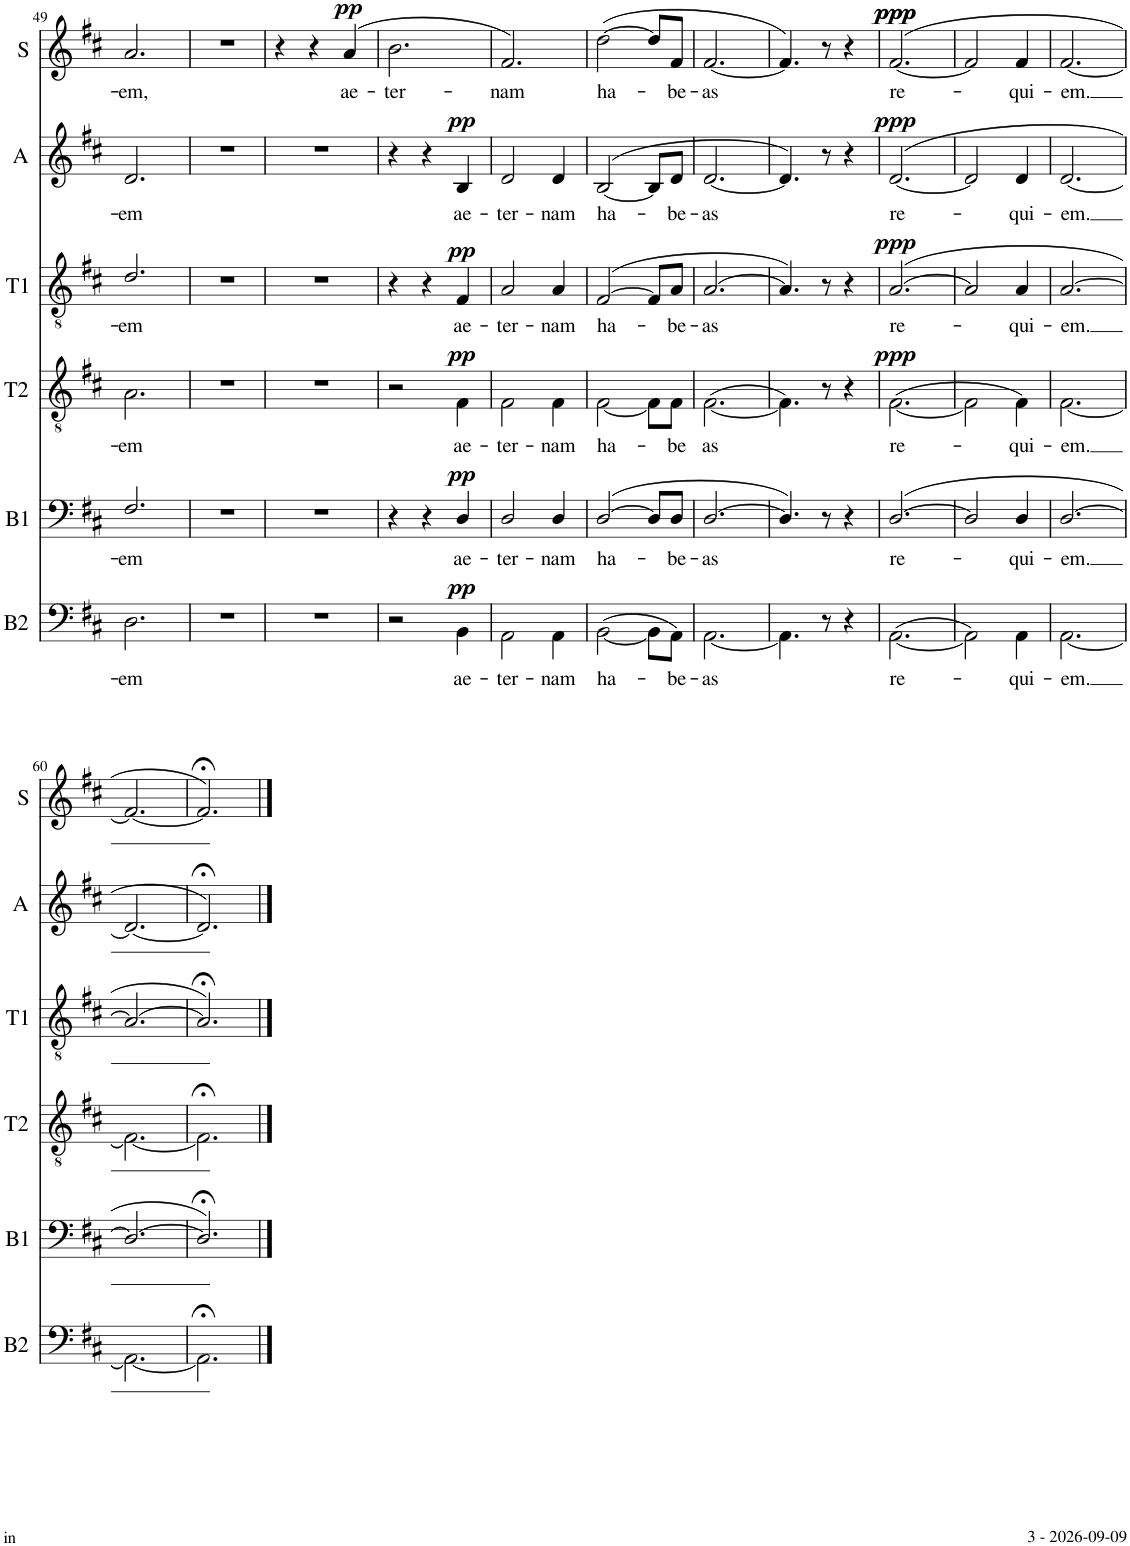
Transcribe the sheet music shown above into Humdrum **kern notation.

**kern	**text	**dynam	**kern	**text	**dynam	**kern	**text	**dynam	**kern	**text	**dynam	**kern	**text	**dynam	**kern	**text	**dynam
*part6	*part6	*part6	*part5	*part5	*part5	*part4	*part4	*part4	*part3	*part3	*part3	*part2	*part2	*part2	*part1	*part1	*part1
*staff6	*staff6	*staff6	*staff5	*staff5	*staff5	*staff4	*staff4	*staff4	*staff3	*staff3	*staff3	*staff2	*staff2	*staff2	*staff1	*staff1	*staff1
*I"Basse 2	*	*	*I"Basse 1	*	*	*I"Ténor 2	*	*	*I"Tenor1	*	*	*I"Alto	*	*	*I"Soprano	*	*
*I'B2	*	*	*I'B1	*	*	*I'T2	*	*	*I'T1	*	*	*I'A	*	*	*I'S	*	*
!!LO:PB:g=z
*clefF4	*	*	*clefF4	*	*	*clefGv2	*	*	*clefGv2	*	*	*clefG2	*	*	*clefG2	*	*
*k[f#c#]	*	*	*k[f#c#]	*	*	*k[f#c#]	*	*	*k[f#c#]	*	*	*k[f#c#]	*	*	*k[f#c#]	*	*
*D:	*	*	*D:	*	*	*D:	*	*	*D:	*	*	*D:	*	*	*D:	*	*
*M3/4	*	*	*M3/4	*	*	*M3/4	*	*	*M3/4	*	*	*M3/4	*	*	*M3/4	*	*
=49	=49	=49	=49	=49	=49	=49	=49	=49	=49	=49	=49	=49	=49	=49	=49	=49	=49
!	!LO:LY:b	!	!	!LO:LY:b	!	!	!LO:LY:b	!	!	!LO:LY:b	!	!	!LO:LY:b	!	!	!LO:LY:b	!
2.D\	em	.	2.F#/	-em	.	2.A\	-em	.	2.d/	-em	.	2.d/	-em	.	2.a/	-em,	.
=50	=50	=50	=50	=50	=50	=50	=50	=50	=50	=50	=50	=50	=50	=50	=50	=50	=50
2.r	.	.	2.r	.	.	2.r	.	.	2.r	.	.	2.r	.	.	2.r	.	.
=51	=51	=51	=51	=51	=51	=51	=51	=51	=51	=51	=51	=51	=51	=51	=51	=51	=51
2.r	.	.	2.r	.	.	2.r	.	.	2.r	.	.	2.r	.	.	4r	.	.
.	.	.	.	.	.	.	.	.	.	.	.	.	.	.	4r	.	.
!	!	!	!	!	!	!	!	!	!	!	!	!	!	!	!	!LO:LY:b	!LO:DY:a
.	.	.	.	.	.	.	.	.	.	.	.	.	.	.	(>4a/	ae-	pp
=52	=52	=52	=52	=52	=52	=52	=52	=52	=52	=52	=52	=52	=52	=52	=52	=52	=52
!	!	!	!	!	!	!	!	!	!	!	!	!	!	!	!	!LO:LY:b	!
2r	.	.	4r	.	.	2r	.	.	4r	.	.	4r	.	.	2.b\	-ter-	.
.	.	.	4r	.	.	.	.	.	4r	.	.	4r	.	.	.	.	.
!	!LO:LY:b	!LO:DY:a	!	!LO:LY:b	!LO:DY:a	!	!LO:LY:b	!LO:DY:a	!	!LO:LY:b	!LO:DY:a	!	!LO:LY:b	!LO:DY:a	!	!	!
4BB\	-ae-	pp	4D/	ae-	pp	4F#\	ae-	pp	4F#/	ae-	pp	4B/	ae-	pp	.	.	.
=53	=53	=53	=53	=53	=53	=53	=53	=53	=53	=53	=53	=53	=53	=53	=53	=53	=53
!	!LO:LY:b	!	!	!LO:LY:b	!	!	!LO:LY:b	!	!	!LO:LY:b	!	!	!LO:LY:b	!	!	!LO:LY:b	!
2AA\	ter-	.	2D/	-ter-	.	2F#\	-ter-	.	2A/	-ter-	.	2d/	-ter-	.	2.f#/)	-nam	.
!	!LO:LY:b	!	!	!LO:LY:b	!	!	!LO:LY:b	!	!	!LO:LY:b	!	!	!LO:LY:b	!	!	!	!
4AA\	-nam	.	4D/	-nam	.	4F#\	-nam	.	4A/	-nam	.	4d/	-nam	.	.	.	.
=54	=54	=54	=54	=54	=54	=54	=54	=54	=54	=54	=54	=54	=54	=54	=54	=54	=54
!	!LO:LY:b	!	!	!LO:LY:b	!	!	!LO:LY:b	!	!	!LO:LY:b	!	!	!LO:LY:b	!	!	!LO:LY:b	!
([<2BB\	-ha-	.	(>[>2D/	ha-	.	[<2F#\	ha-	.	(>[>2F#/	ha-	.	(>[2B/	ha-	.	(>[2dd\	ha-	.
8BB\L]	.	.	8D/L]	.	.	8F#\L]	.	.	8F#/L]	.	.	8B/L]	.	.	8dd/L]	.	.
!	!LO:LY:b	!	!	!LO:LY:b	!	!	!LO:LY:b	!	!	!LO:LY:b	!	!	!LO:LY:b	!	!	!LO:LY:b	!
8AA\J)	-be-	.	8D/J	-be-	.	8F#\J	-be	.	8A/J	-be-	.	8d/J	-be-	.	8f#/J	-be-	.
=55	=55	=55	=55	=55	=55	=55	=55	=55	=55	=55	=55	=55	=55	=55	=55	=55	=55
!	!LO:LY:b	!	!	!LO:LY:b	!	!	!LO:LY:b	!	!	!LO:LY:b	!	!	!LO:LY:b	!	!	!LO:LY:b	!
[<2.AA\	as	.	[>2.D/	-as	.	(>[<2.F#\	as	.	[>2.A/	-as	.	[2.d/	-as	.	[2.f#/	-as	.
=56	=56	=56	=56	=56	=56	=56	=56	=56	=56	=56	=56	=56	=56	=56	=56	=56	=56
4.AA\]	.	.	4.D/])	.	.	4.F#\])	.	.	4.A/])	.	.	4.d/])	.	.	4.f#/])	.	.
8r	.	.	8r	.	.	8r	.	.	8r	.	.	8r	.	.	8r	.	.
4r	.	.	4r	.	.	4r	.	.	4r	.	.	4r	.	.	4r	.	.
=57	=57	=57	=57	=57	=57	=57	=57	=57	=57	=57	=57	=57	=57	=57	=57	=57	=57
!	!LO:LY:b	!	!	!LO:LY:b	!	!	!LO:LY:b	!LO:DY:a	!	!LO:LY:b	!LO:DY:a	!	!LO:LY:b	!LO:DY:a	!	!LO:LY:b	!LO:DY:a
!	!	!	!	!	!	!	!	!	!	!	!	!	!	!	!	!	!LO:DY:n=1:a
(>[<2.AA\	-re-	.	(>[>2.D/	re-	.	(>[<2.F#\	-re-	ppp	(>[>2.A/	re-	ppp	(>[2.d/	re-	ppp	(>[2.f#/	re-	ppp ppp
=58	=58	=58	=58	=58	=58	=58	=58	=58	=58	=58	=58	=58	=58	=58	=58	=58	=58
2AA\])	.	.	2D/]	.	.	2F#\]	.	.	2A/]	.	.	2d/]	.	.	2f#/]	.	.
!	!LO:LY:b	!	!	!LO:LY:b	!	!	!LO:LY:b	!	!	!LO:LY:b	!	!	!LO:LY:b	!	!	!LO:LY:b	!
4AA\	-qui-	.	4D/	-qui-	.	4F#\)	-qui-	.	4A/	-qui-	.	4d/	-qui-	.	4f#/	-qui-	.
=59	=59	=59	=59	=59	=59	=59	=59	=59	=59	=59	=59	=59	=59	=59	=59	=59	=59
!	!LO:LY:b	!	!	!LO:LY:b	!	!	!LO:LY:b	!	!	!LO:LY:b	!	!	!LO:LY:b	!	!	!LO:LY:b	!
[<2.AA\	em.	.	[>2.D/	-em.	.	[<2.F#\	em.	.	[>2.A/	-em.	.	[2.d/	-em.	.	[2.f#/	-em.	.
!!LO:LB:g=z
=60	=60	=60	=60	=60	=60	=60	=60	=60	=60	=60	=60	=60	=60	=60	=60	=60	=60
2.AA\_	.	.	2.D/_	.	.	2.F#\_	.	.	2.A/_	.	.	2.d/_	.	.	2.f#/_	.	.
=61	=61	=61	=61	=61	=61	=61	=61	=61	=61	=61	=61	=61	=61	=61	=61	=61	=61
2.AA;<\]	.	.	2.D;</])	.	.	2.F#;<\]	.	.	2.A;</])	.	.	2.d;</])	.	.	2.f#;</])	.	.
==	==	==	==	==	==	==	==	==	==	==	==	==	==	==	==	==	==
*-	*-	*-	*-	*-	*-	*-	*-	*-	*-	*-	*-	*-	*-	*-	*-	*-	*-
